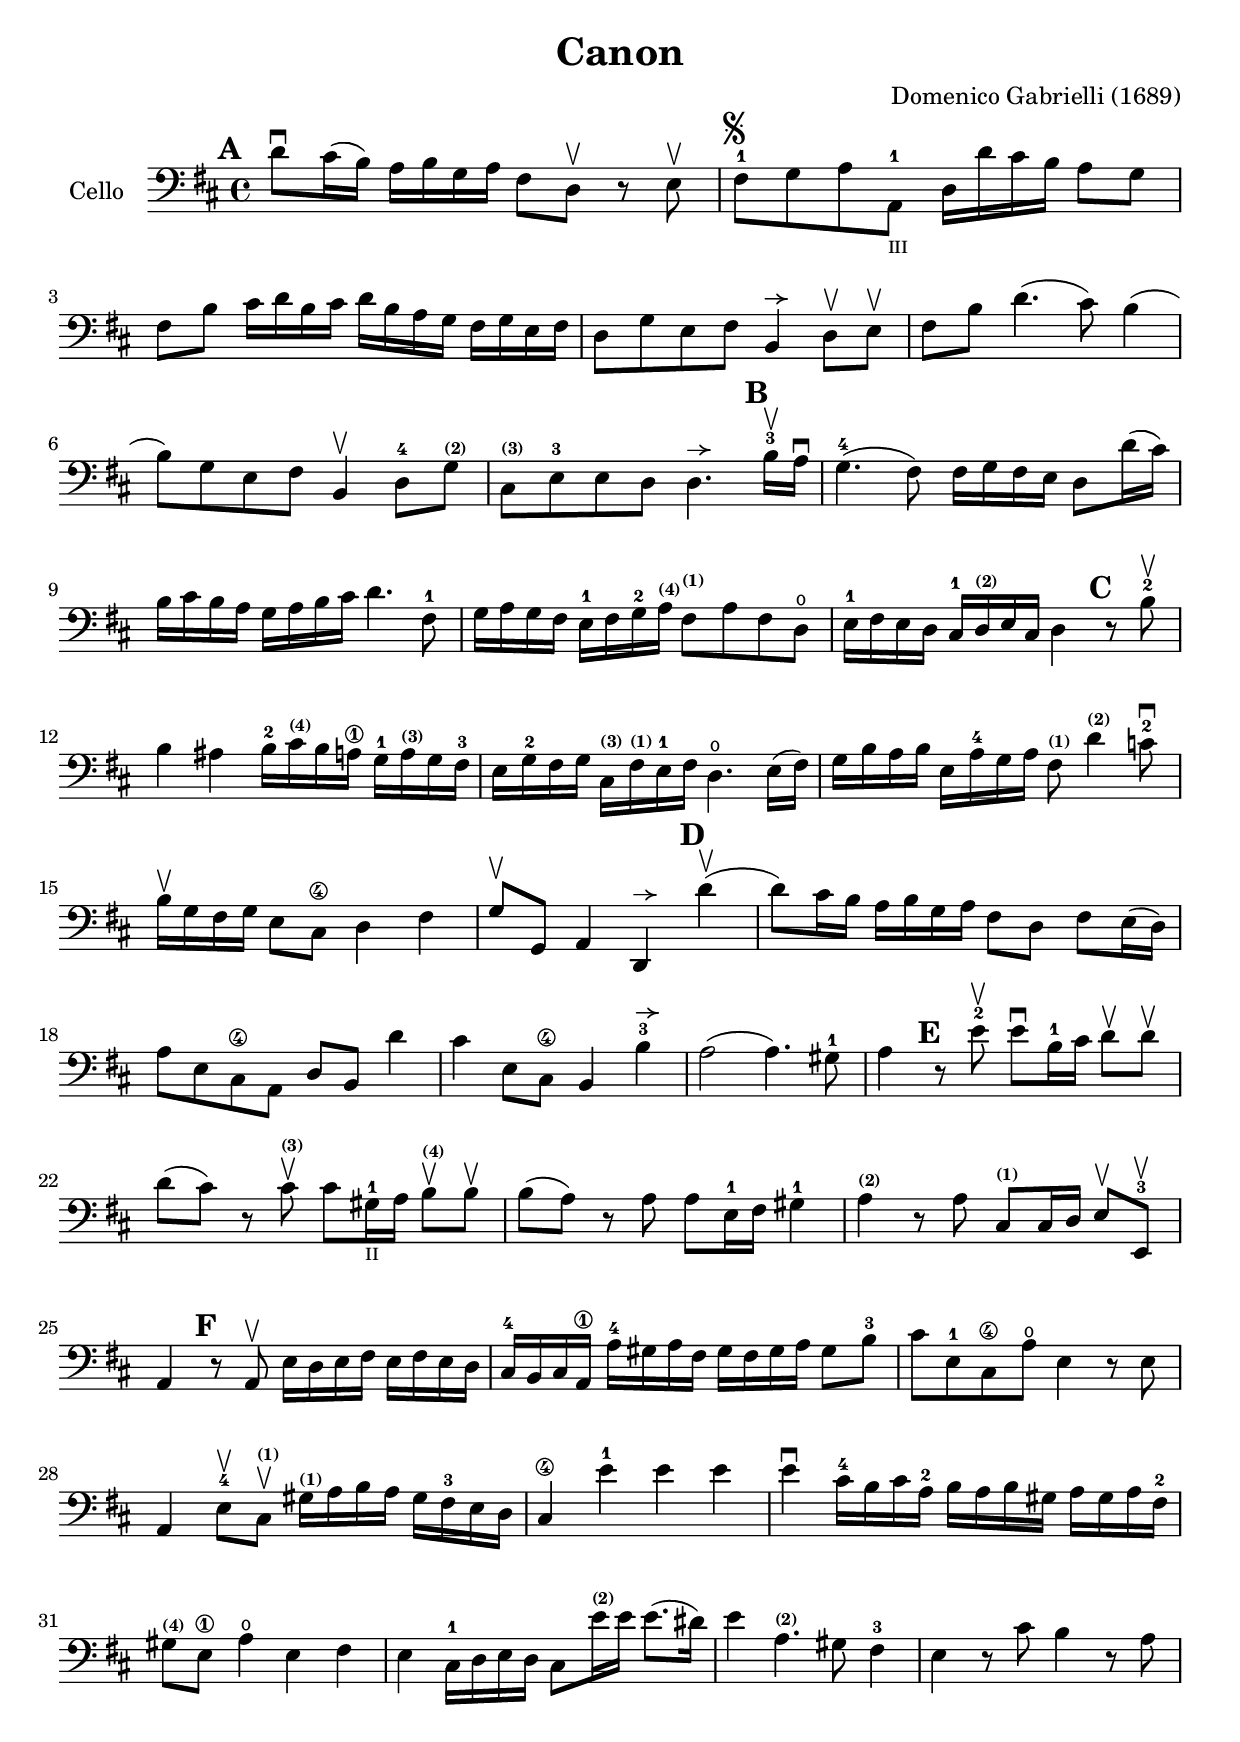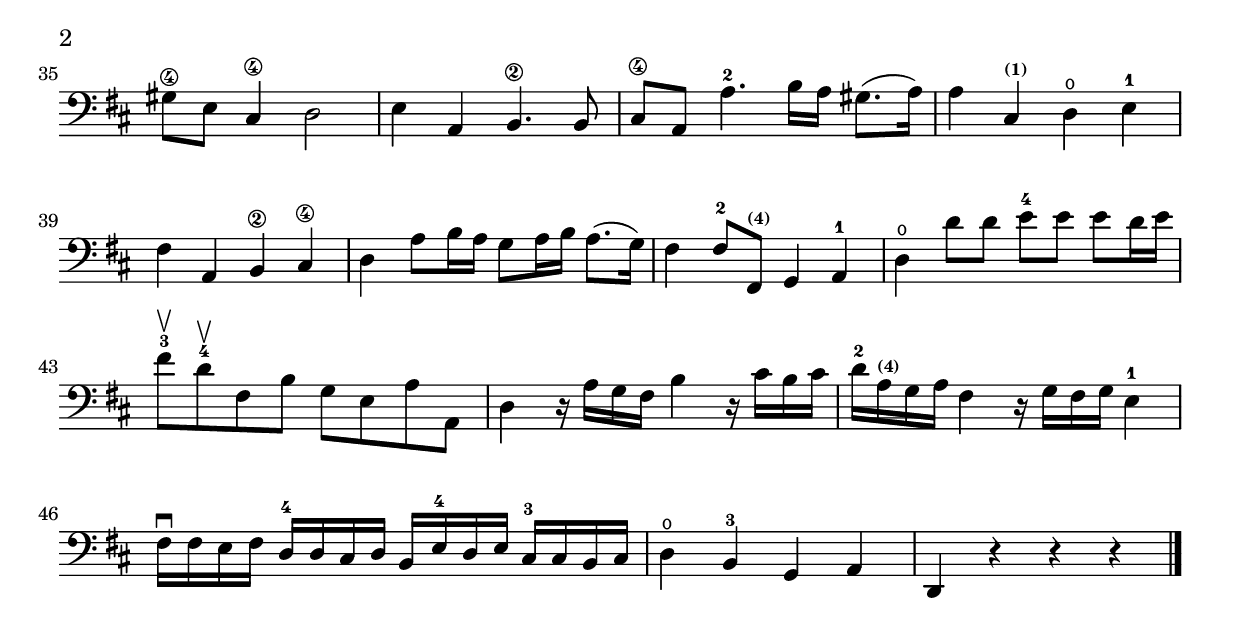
#(set-global-staff-size 21)

\version "2.18.2"

\header {
  title    = "Canon"
  composer = "Domenico Gabrielli (1689)"
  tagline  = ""
}

\language "italiano"

% iPad Pro 12.9

% \paper {
%   paper-width  = 195\mm
%   paper-height = 260\mm
% }

allongerUne = \markup {
  \center-column {
    \combine
    \draw-line #'(-2 . 0)
    \arrow-head #X #RIGHT ##f
  }
}

\score {
  \new Staff
   \with {instrumentName = #"Cello "}
   {
   \override Hairpin.to-barline = ##f
   \time 4/4
   \key re \major
   \clef bass
   \mark \default
   re'8\downbow dod'16(si16) la16 si16 sol16 la16
   fad8 re8\upbow r8 mi8\upbow                                        % 1
   fad8-1^\markup{\musicglyph #"scripts.segno"}
   sol8 la8 la,8-1_\markup{\teeny III}
   re16 re'16 dod'16 si16 la8 sol8                                    % 2
   fad8 si8 dod'16 re'16 si16 dod'16
   re'16 si16 la16 sol16 fad16 sol16 mi16 fad16                       % 3
   re8 sol8 mi8 fad8 si,4^\allongerUne re8\upbow mi\upbow             % 4
   fad8 si8 re'4.(dod'8) si4(                                         % 5
   si8) sol8 mi8 fad8 si,4\upbow re8-4
   sol8^\markup{\bold\teeny (2)}                                      % 6
   dod8^\markup{\bold\teeny (3)}
   mi8-3 mi8 re8
   re4.^\allongerUne
   \mark \default
   si16-3\upbow la16\downbow                                          % 7
   sol4.-4(fad8) fad16 sol16 fad16 mi16 re8 re'16(dod'16)             % 8
   si16 dod'16 si16 la16 sol16 la16 si16 dod'16 re'4. fad8-1          % 9
   sol16 la16 sol16 fad16 mi16-1 fad16 sol16-2
   la16^\markup{\bold\teeny (4)}
   fad8^\markup{\bold\teeny (1)} la8 fad8 re8\open                    % 10
   mi16-1 fad16 mi16 re16 dod16-1
   re16^\markup{\bold\teeny (2)} mi16 dod16 re4
   \mark \default
   r8 si8-2\upbow                                                     % 11
   si4 lad4 si16-2 dod'16^\markup{\bold\teeny (4)} si16 la16\1
   sol16-1 la16^\markup{\bold\teeny (3)} sol16 fad16-3                % 12
   mi16 sol16-2 fad16 sol16
   dod16^\markup{\bold\teeny (3)}
   fad16^\markup{\bold\teeny (1)} mi16-1 fad16
   re4.\open mi16(fad16)                                              % 13
   sol16 si16 la16 si16 mi16 la16-4 sol16 la16
   fad8^\markup{\bold\teeny (1)}
   re'4^\markup{\bold\teeny (2)} do'8-2\downbow                       % 14
   si16\upbow sol16 fad16 sol16 mi8 dod8\4 re4 fad4                   % 15
   sol8\upbow sol,8 la,4 re,4^\allongerUne
   \mark \default
   re'4\upbow(                                                        % 16
   re'8) dod'16 si16 la16 si16 sol16 la16 fad8 re8 fad8 mi16(re16)    % 17
   la8 mi8 dod8\4 la,8 re8 si,8 re'4                                  % 18
   dod'4 mi8 dod8\4 si,4 si4-3^\allongerUne                           % 19
   la2(la4.) sold8-1                                                  % 20
   la4
   \mark \default
   r8 mi'8-2\upbow mi'8\downbow si16-1 dod'16
   re'8\upbow re'8\upbow                                              % 21
   re'8(dod'8) r8 dod'8^\markup{\bold\teeny (3)}\upbow
   dod'8 sold16-1_\markup{\teeny "II"}
   la16 si8\upbow^\markup{\bold\teeny (4)} si8\upbow                  % 22
   si8(la8) r8 la8 la8 mi16-1 fad16 sold4-1                           % 23
   la4^\markup{\bold\teeny (2)} r8 la8
   dod8^\markup{\bold\teeny(1)} dod16 re16 mi8\upbow mi,8-3\upbow     % 24
   la,4
   \mark \default
   r8 la,8\upbow mi16 re16 mi16 fad16 mi16 fad16 mi16 re16            % 25
   dod16-4 si,16 dod16 la,16\1 la16-4 sold16 la16 fad16
   sold16 fad16 sold16 la16 sold8 si8-3                               % 26
   dod'8 mi8-1 dod8\4 la8\open mi4 r8 mi8                             % 27
   la,4 mi8-4\upbow dod8^\markup{\bold\teeny (1)}\upbow
   sold16^\markup{\bold\teeny (1)}
   la16 si16 la16 sold16 fad16-3 mi16 re16                            % 28
   dod4\4 mi'4-1 mi'4 mi'4                                            % 29
   mi'4\downbow dod'16-4 si16 dod'16 la16-2 si16 la16 si16 sold16
   la16 sold16 la16 fad16-2                                           % 30
   sold8^\markup{\bold\teeny (4)} mi8\1 la4\open mi4 fad4             % 31
   mi4 dod16-1 re16 mi16 re16 dod8
   mi'16^\markup{\bold\teeny (2)} mi'16 mi'8.(red'16)                 % 32
   mi'4 la4.^\markup{\bold\teeny (2)} sold8 fad4-3                    % 33
   mi4 r8 dod'8 si4 r8 la8                                            % 34
   sold8\4 mi8 dod4\4 re2                                             % 35
   mi4 la,4 si,4.\2 si,8                                              % 36
   dod8\4 la,8 la4.-2 si16 la16 sold8.(la16)                          % 37
   la4 dod4^\markup{\bold\teeny (1)} re4\open mi4-1                   % 38
   fad4 la,4 si,4\2 dod4\4                                            % 39
   re4 la8 si16 la16 sol8 la16 si16 la8.(sol16)                       % 40
   fad4 fad8-2 fad,8^\markup{\bold\teeny (4)} sol,4 la,4-1            % 41
   re4\open re'8 re'8 mi'8-4 mi'8 mi'8 re'16 mi'16                    % 42
   fad'8-3\upbow re'8-4\upbow fad8 si8 sol8 mi8 la8 la,8              % 43
   re4 r16 la16 sol16 fad16 si4 r16 dod'16 si16 dod'16                % 44
   re'16-2 la16^\markup{\bold\teeny (4)}
   sol16 la16 fad4 r16 sol16 fad16 sol16 mi4-1                        % 45
   fad16\downbow fad16 mi16 fad16 re16-4 re16 dod16 re16
   si,16 mi16-4 re16 mi16 dod16-3 dod16 si,16 dod16                   % 46
   re4\open si,4-3 sol,4 la,4                                         % 47
   re,4 r4 r4 r4                                                      % 48
   \bar "|."
 }
}
